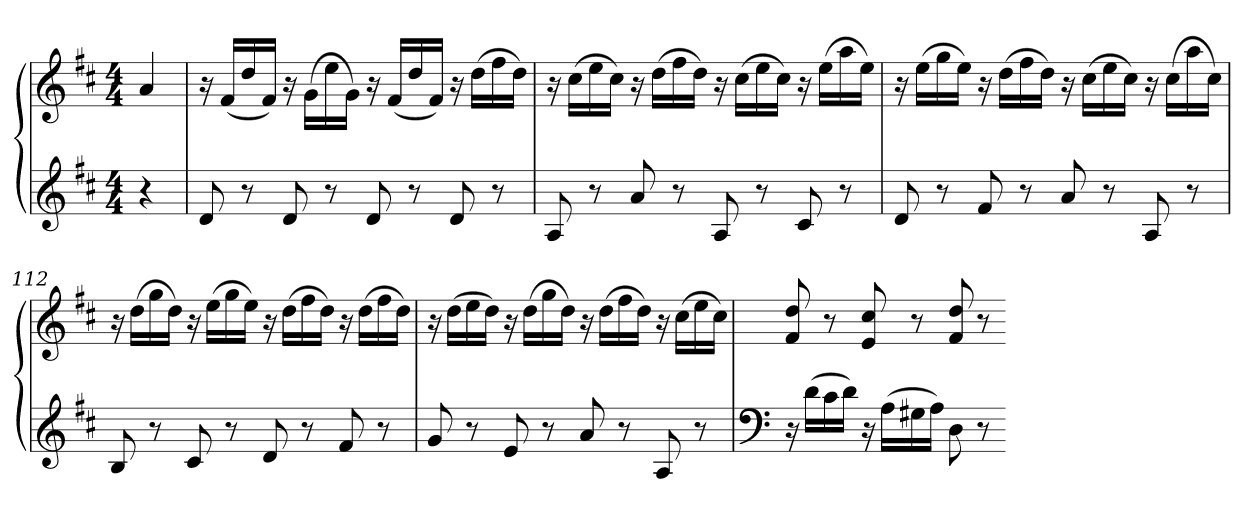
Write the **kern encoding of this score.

**kern	**kern
*part1	*part1
*staff2	*staff1
*clefG2	*clefG2
*k[f#c#]	*k[f#c#]
*D:	*D:
*M4/4	*M4/4
=	=
4r	4a
=109	=109
8d	16r
.	(16f#LL
8r	16dd
.	16f#JJ)
8d	16r
.	(16gLL
8r	16ee
.	16gJJ)
8d	16r
.	(16f#LL
8r	16dd
.	16f#JJ)
8d	16r
.	(16ddLL
8r	16ff#
.	16ddJJ)
=110	=110
8A	16r
.	(16cc#LL
8r	16ee
.	16cc#JJ)
8a	16r
.	(16ddLL
8r	16ff#
.	16ddJJ)
8A	16r
.	(16cc#LL
8r	16ee
.	16cc#JJ)
8c#	16r
.	(16eeLL
8r	16aa
.	16eeJJ)
=111	=111
8d	16r
.	(16eeLL
8r	16gg
.	16eeJJ)
8f#	16r
.	(16ddLL
8r	16ff#
.	16ddJJ)
8a	16r
.	(16cc#LL
8r	16ee
.	16cc#JJ)
8A	16r
.	(16cc#LL
8r	16aa
.	16cc#JJ)
=112	=112
8B	16r
.	(16ddLL
8r	16gg
.	16ddJJ)
8c#	16r
.	(16eeLL
8r	16gg
.	16eeJJ)
8d	16r
.	(16ddLL
8r	16ff#
.	16ddJJ)
8f#	16r
.	(16ddLL
8r	16ff#
.	16ddJJ)
=113	=113
8g	16r
.	(16ddLL
8r	16ee
.	16ddJJ)
8e	16r
.	(16ddLL
8r	16gg
.	16ddJJ)
8a	16r
.	(16ddLL
8r	16ff#
.	16ddJJ)
8A	16r
.	(16cc#LL
8r	16ee
.	16cc#JJ)
=114	=114
*clefF4	*
16r	8f# 8dd
(16dLL	.
16c#	8r
16dJJ)	.
16r	8e 8cc#
(16ALL	.
16G#X	8r
16AJJ)	.
8D	8f# 8dd
8r	8r
=-	=-
*-	*-
